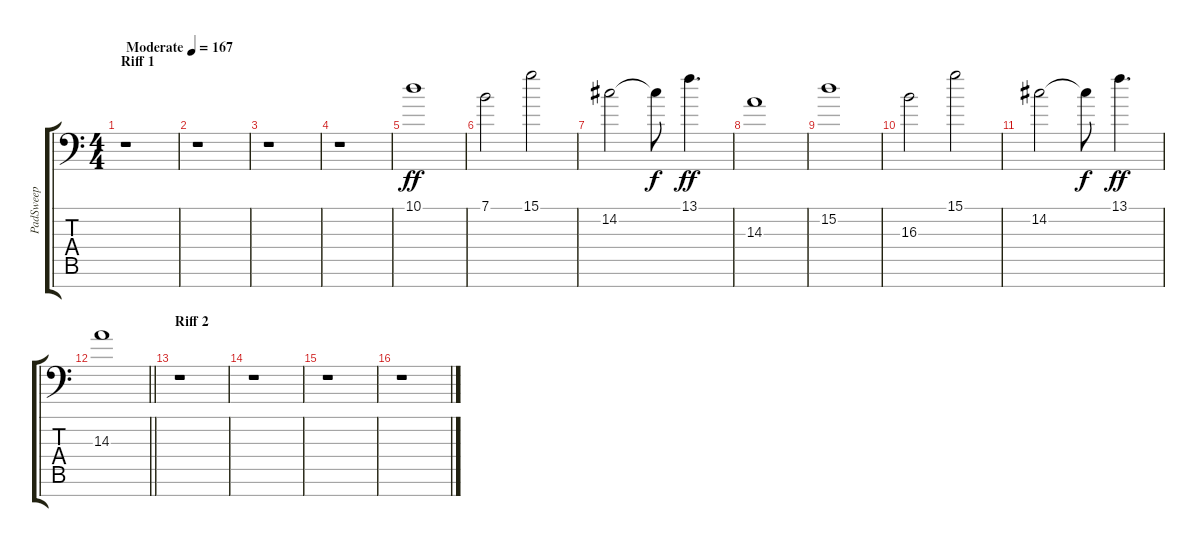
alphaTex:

\track ("PadSweep" "PadSweep") {instrument pad8sweep}
\staff {score tabs}
\tuning (E4 B3 G3 D3 A2 E2 C-1) {hide}
\ts (4 4)
\section ("" "Riff 1")
\tempo (167 "Moderate")
\clef f4
\ks c
r.1{dy ff instrument pad8sweep} |
r.1 |
r.1 |
r.1 |
10.1.1 |
7.1.2 15.1.2 |
14.2.2 14.2{t}.8{dy f} 13.1.4{d dy ff} |
14.3.1 |
15.2.1 |
16.3.2 15.1.2 |
14.2.2 14.2{t}.8{dy f} 13.1.4{d dy ff} |
\barLineRight lightlight
14.3.1 |
\section ("" "Riff 2")
r.1 |
r.1 |
r.1 |
r.1
